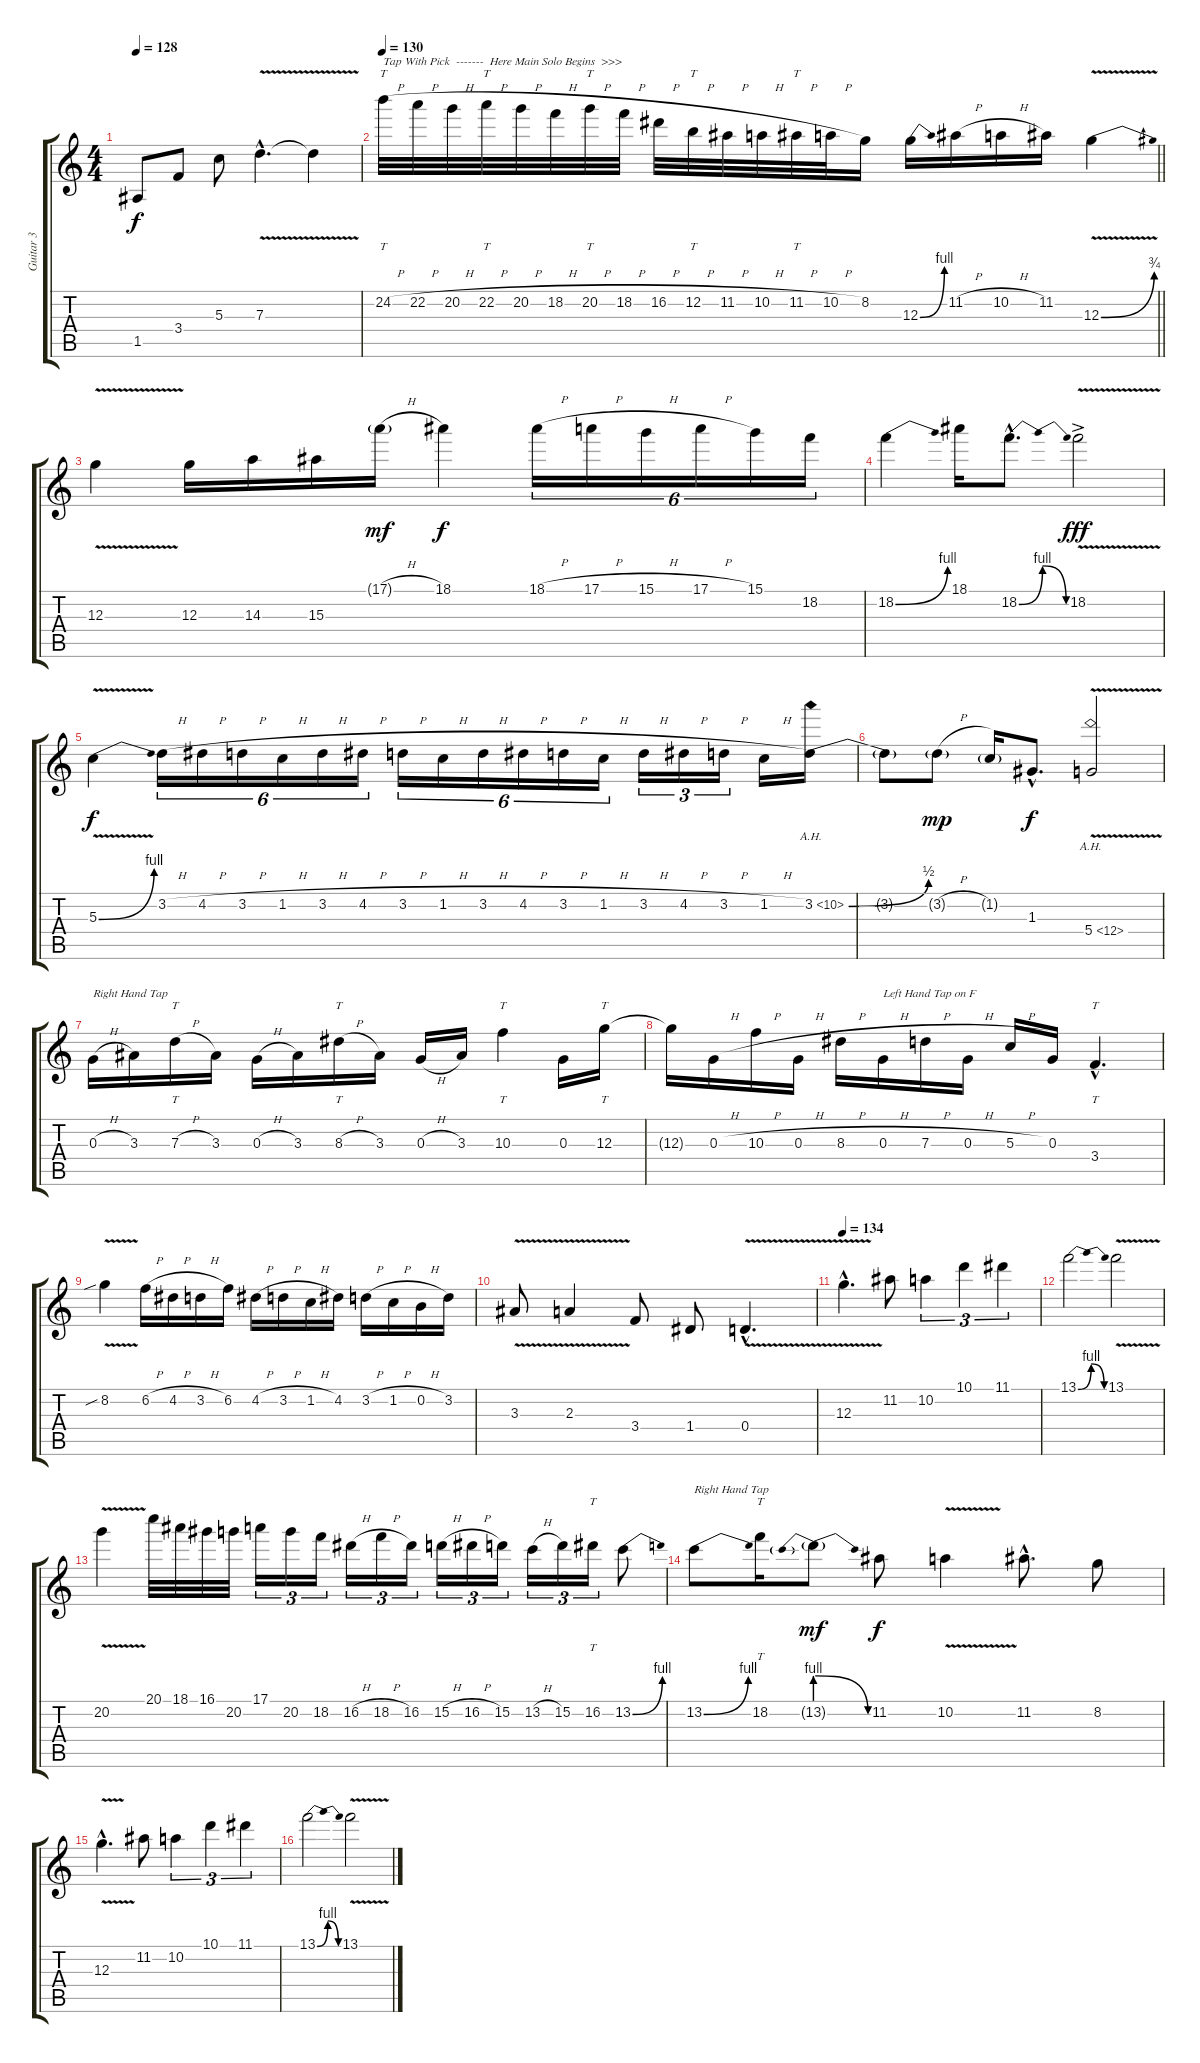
\track ("Guitar 3" "Guitar 3") {instrument distortionguitar}
\staff {score tabs}
\tuning (E4 B3 G3 D3 A2 E2) {hide}
\ts (4 4)
\tempo 128
\clef g2
\ks c
1.5.8{dy f} 3.4.8 5.3.8 7.3{v hac}.4{d} 7.3{t}.4 |
\tempo 130
\barLineRight lightlight
24.2{h}.32{tt txt "Tap With Pick  -------  Here Main Solo Begins  >>>"} 22.2{h}.32 20.2{h}.32 22.2{h}.32{tt} 20.2{h}.32 18.2{h}.32 20.2{h}.32{tt} 18.2{h}.32 16.2{h}.32 12.2{h}.32{tt} 11.2{h}.32 10.2{h}.32 11.2{h}.32{tt} 10.2{h}.32 8.2.16 12.3{be (bend 0 0 60 4)}.16 11.2{h}.16 10.2{h}.16 11.2.16 12.3{be (bend 0 0 60 3) v}.4 |
12.3{v}.4 12.3.16 14.3.16 15.3.16 17.1{h g}.16{dy mf} 18.1.4{dy f} 18.1{h}.16{tu (6 4)} 17.1{h}.16{tu (6 4)} 15.1{h}.16{tu (6 4)} 17.1{h}.16{tu (6 4)} 15.1.16{tu (6 4)} 18.2.16{tu (6 4)} |
18.2{be (bend 0 0 60 4)}.4 18.1.16 18.2{be (bendrelease 0 0 15 4 40 4 60 0) hac}.8{d} 18.2{v ac}.2{dy fff} |
5.3{be (bend 0 0 60 4) v}.4{dy f} 3.2{h}.16{tu (6 4)} 4.2{h}.16{tu (6 4)} 3.2{h}.16{tu (6 4)} 1.2{h}.16{tu (6 4)} 3.2{h}.16{tu (6 4)} 4.2{h}.16{tu (6 4)} 3.2{h}.16{tu (6 4)} 1.2{h}.16{tu (6 4)} 3.2{h}.16{tu (6 4)} 4.2{h}.16{tu (6 4)} 3.2{h}.16{tu (6 4)} 1.2{h}.16{tu (6 4)} 3.2{h}.16{tu (3 2)} 4.2{h}.16{tu (3 2)} 3.2{h}.16{tu (3 2)} 1.2{h}.16 3.2{be (bend 0 0 60 2) ah 7}.16 |
3.2{t}.8 3.2{h g}.8{dy mp} 1.2{g}.16 1.3{hac}.8{d dy f} 5.4{ah 7 v}.2 |
0.3{h}.16{txt "Right Hand Tap"} 3.3.16 7.3{h}.16{tt} 3.3.16 0.3{h}.16 3.3.16 8.3{h}.16{tt} 3.3.16 0.3{h}.16 3.3.16 10.3.4{tt} 0.3.16 12.3.16{tt} |
12.3{t}.16 0.3{h}.16 10.3{h}.16 0.3{h}.16 8.3{h}.16 0.3{h}.16{txt "Left Hand Tap on F"} 7.3{h}.16 0.3{h}.16 5.3{h}.16 0.3.16 3.4{hac}.4{tt d} |
8.2{v sib}.4 6.2{h}.16 4.2{h}.16 3.2{h}.16 6.2.16 4.2{h}.16 3.2{h}.16 1.2{h}.16 4.2.16 3.2{h}.16 1.2{h}.16 0.2{h}.16 3.2.16 |
3.3{v}.8 2.3{v}.4 3.4.8 1.4.8 0.4{v hac}.4{d} |
\tempo 134
12.3{v hac}.4{d} 11.2.8 10.2.4{tu (3 2)} 10.1.4{tu (3 2)} 11.1.4{tu (3 2)} |
13.1{be (bendrelease 0 0 15 4 40 4 60 0)}.2 13.1{v}.2 |
20.2{v}.4 20.1.32 18.1.32 16.1.32 20.2.32 17.1.16{tu (3 2)} 20.2.16{tu (3 2)} 18.2.16{tu (3 2)} 16.2{h}.16{tu (3 2)} 18.2{h}.16{tu (3 2)} 16.2.16{tu (3 2)} 15.2{h}.16{tu (3 2)} 16.2{h}.16{tu (3 2)} 15.2.16{tu (3 2)} 13.2{h}.16{tu (3 2)} 15.2.16{tu (3 2)} 16.2.16{tt tu (3 2)} 13.2{be (bend 0 0 60 4)}.8 |
13.2{be (bend 0 0 60 4)}.8{txt "Right Hand Tap"} 18.2.16{tt} 13.2{be (prebendrelease 0 4 60 0) g}.8{dy mf} 11.2.8{dy f} 10.2{v}.4 11.2{hac}.8{d} 8.2.8 |
12.3{v hac}.4{d} 11.2.8 10.2.4{tu (3 2)} 10.1.4{tu (3 2)} 11.1.4{tu (3 2)} |
13.1{be (bendrelease 0 0 15 4 40 4 60 0)}.2 13.1{v}.2
